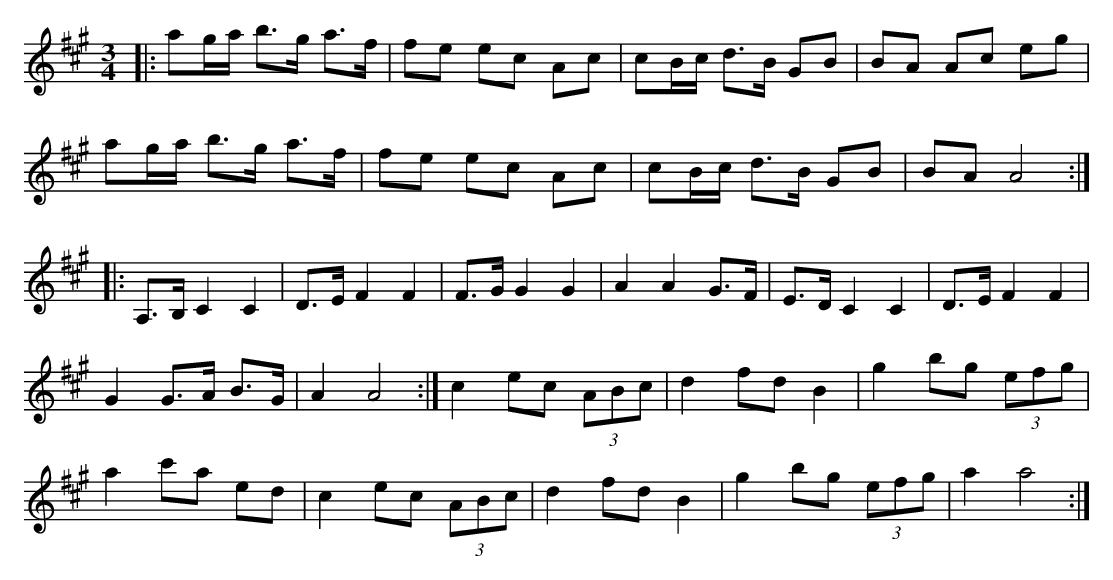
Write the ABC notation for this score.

X:1
M:3/4
K:A
|:ag/a/ b>g a>f|fe ec Ac|cB/c/ d>B GB|BA Ac eg|
ag/a/ b>g a>f|fe ec Ac|cB/c/ d>B GB|BA A4:|
|:A,>B,C2C2|D>EF2F2|F>G G2G2|A2A2G>F|E>D C2C2|D>EF2F2|
G2G>A B>G|A2A4:|c2ec (3ABc|d2fd B2| g2 bg (3efg|
a2c'a ed|c2ec (3ABc|d2fdB2|g2bg (3efg|a2a4:|
